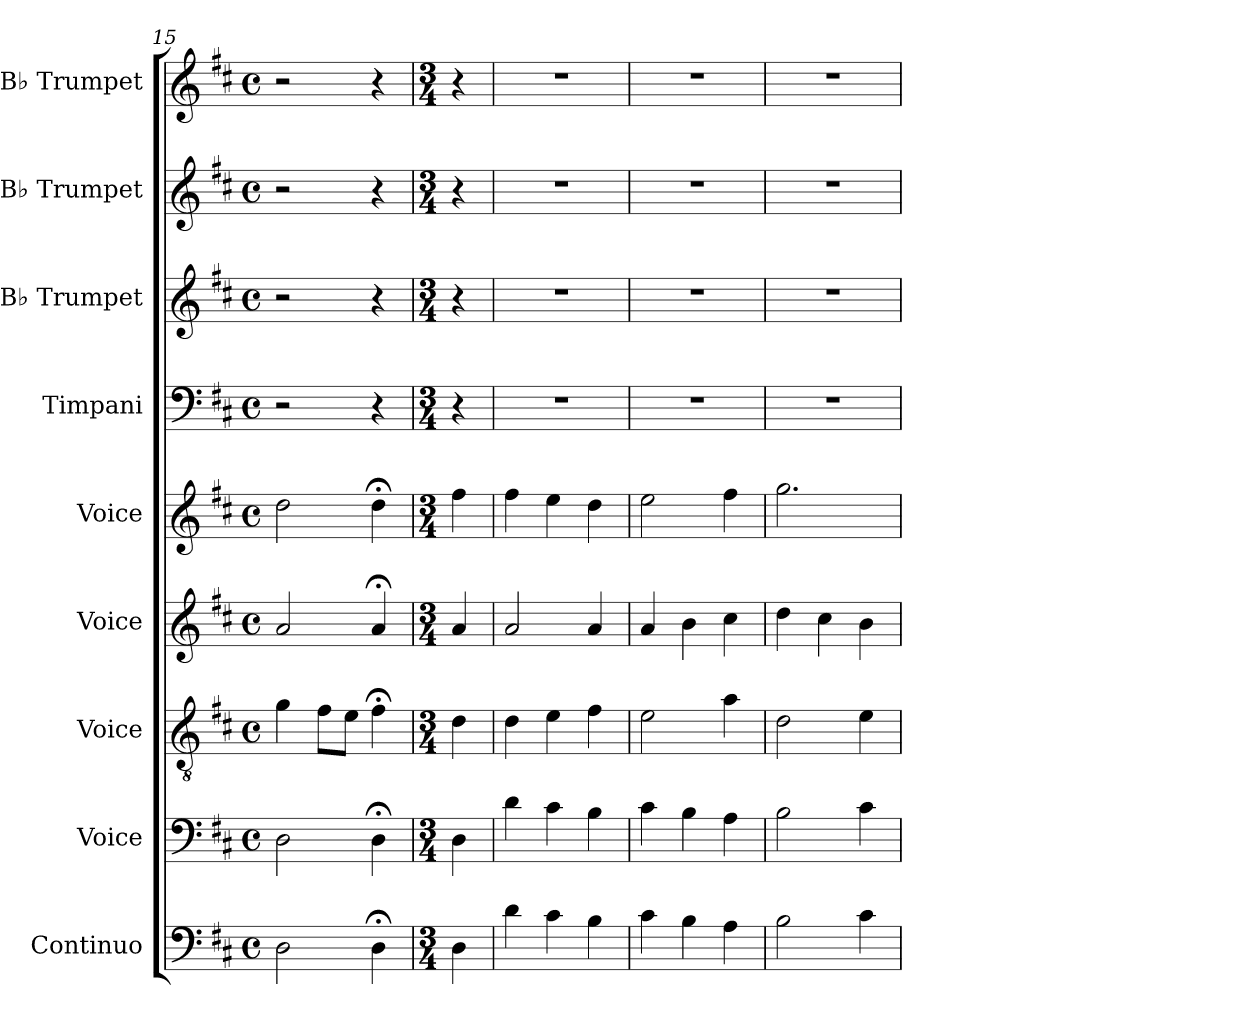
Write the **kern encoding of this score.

**kern	**kern	**kern	**kern	**kern	**kern	**kern	**kern	**kern
*part9	*part8	*part7	*part6	*part5	*part4	*part3	*part2	*part1
*staff9	*staff8	*staff7	*staff6	*staff5	*staff4	*staff3	*staff2	*staff1
*I"Continuo	*I"Voice	*I"Voice	*I"Voice	*I"Voice	*I"Timpani	*I"B♭ Trumpet	*I"B♭ Trumpet	*I"B♭ Trumpet
*I'Cont.	*I'V	*I'V	*I'V	*I'V	*I'Timp.	*I'B♭ Tpt.	*I'B♭ Tpt.	*I'B♭ Tpt.
*clefF4	*clefF4	*clefGv2	*clefG2	*clefG2	*clefF4	*clefG2	*clefG2	*clefG2
*	*	*	*	*	*	*ITrd1c2	*ITrd1c2	*ITrd1c2
*k[f#c#]	*k[f#c#]	*k[f#c#]	*k[f#c#]	*k[f#c#]	*k[f#c#]	*k[]	*k[]	*k[]
*M4/4	*M4/4	*M4/4	*M4/4	*M4/4	*M4/4	*M4/4	*M4/4	*M4/4
*met(c)	*met(c)	*met(c)	*met(c)	*met(c)	*met(c)	*met(c)	*met(c)	*met(c)
=15	=15	=15	=15	=15	=15	=15	=15	=15
2D	2D	4g	2a	2dd	2r	2r	2r	2r
.	.	8f#L	.	.	.	.	.	.
.	.	8eJ	.	.	.	.	.	.
4D;<	4D;<	4f#;<	4a;<	4dd;<	4r	4r	4r	4r
=16	=16	=16	=16	=16	=16	=16	=16	=16
*M3/4	*M3/4	*M3/4	*M3/4	*M3/4	*M3/4	*M3/4	*M3/4	*M3/4
4D	4D	4d	4a	4ff#	4r	4r	4r	4r
=17	=17	=17	=17	=17	=17	=17	=17	=17
4d	4d	4d	2a	4ff#	2.r	2.r	2.r	2.r
4c#	4c#	4e	.	4ee	.	.	.	.
4B	4B	4f#	4a	4dd	.	.	.	.
=18	=18	=18	=18	=18	=18	=18	=18	=18
4c#	4c#	2e	4a	2ee	2.r	2.r	2.r	2.r
4B	4B	.	4b	.	.	.	.	.
4A	4A	4a	4cc#	4ff#	.	.	.	.
=19	=19	=19	=19	=19	=19	=19	=19	=19
2B	2B	2d	4dd	2.gg	2.r	2.r	2.r	2.r
.	.	.	4cc#	.	.	.	.	.
4c#	4c#	4e	4b	.	.	.	.	.
=	=	=	=	=	=	=	=	=
*-	*-	*-	*-	*-	*-	*-	*-	*-
